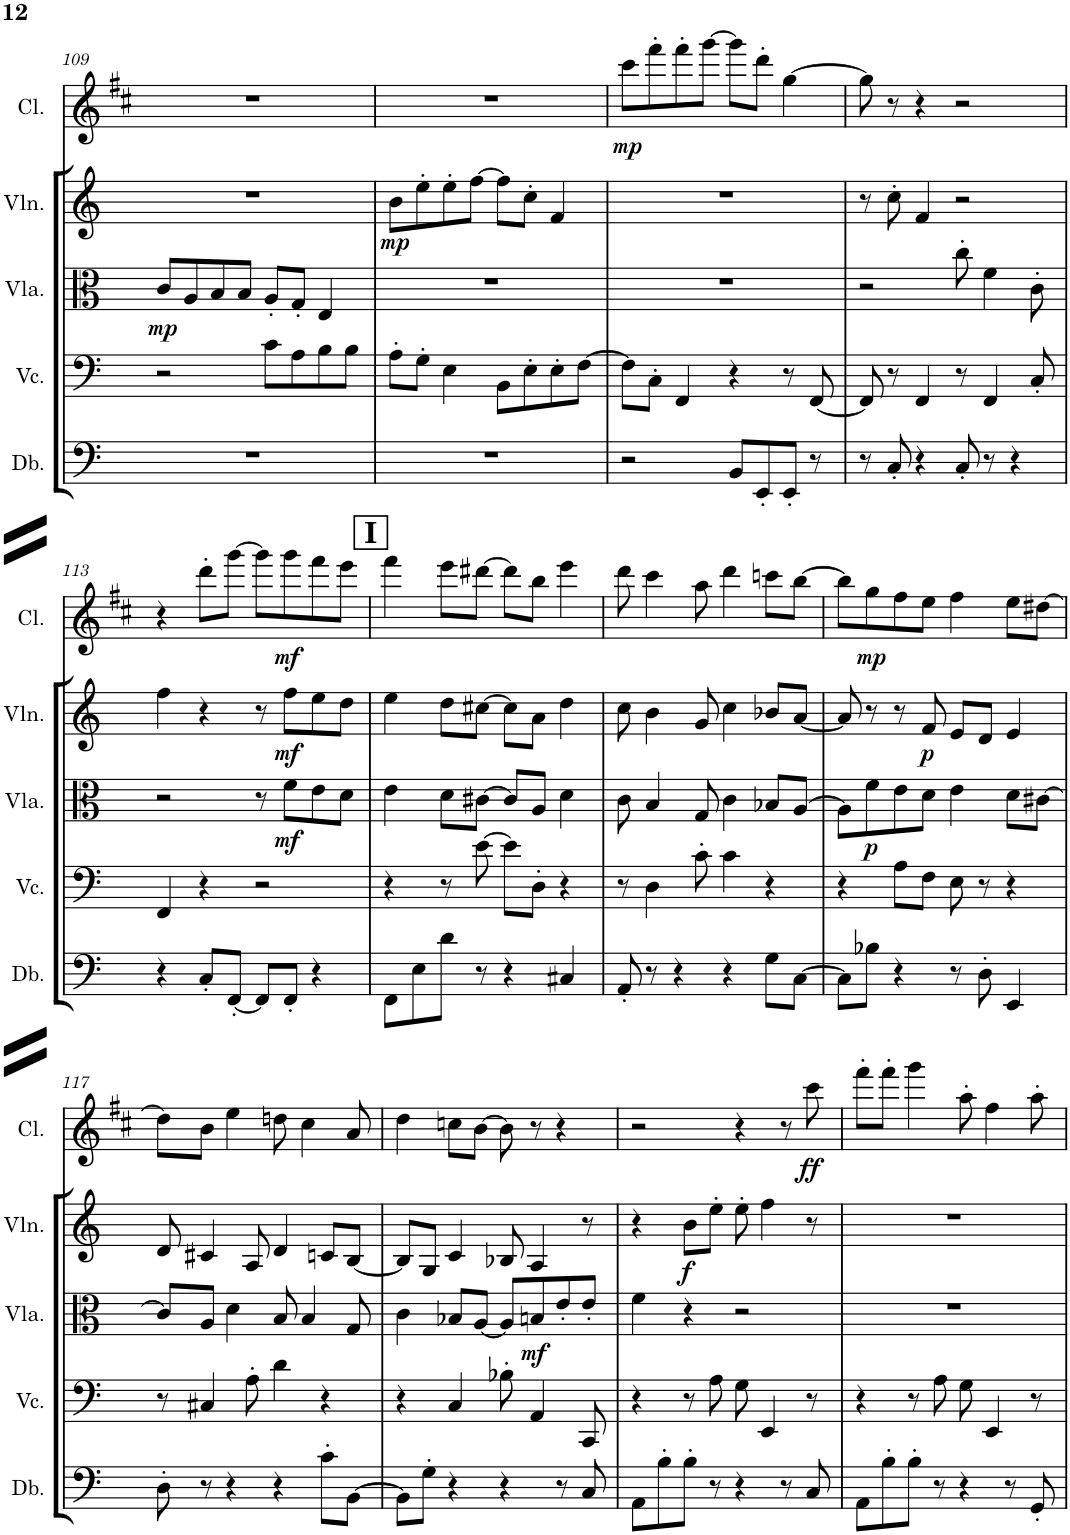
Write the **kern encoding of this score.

**kern	**kern	**kern	**dynam	**kern	**dynam	**kern	**dynam
*part5	*part4	*part3	*part3	*part2	*part2	*part1	*part1
*staff5	*staff4	*staff3	*staff3	*staff2	*staff2	*staff1	*staff1
*I"Double Bass	*I"Violoncello	*I"Viola	*	*I"Violin	*	*I"Bb Clarinet	*
*I'Db.	*I'Vc.	*I'Vla.	*	*I'Vln.	*	*I'Cl.	*
!!LO:PB:g=z
*clefF4	*clefF4	*clefC3	*	*clefG2	*	*clefG2	*
*Trd7c12	*	*	*	*	*	*Trd1c2	*
*k[]	*k[]	*k[]	*	*k[]	*	*k[f#c#]	*
*M4/4	*M4/4	*M4/4	*	*M4/4	*	*M4/4	*
=109	=109	=109	=109	=109	=109	=109	=109
!	!	!	!LO:DY:b	!	!	!	!
1r	2r	8c/L	mp	1r	.	1r	.
.	.	8A/	.	.	.	.	.
.	.	8B/	.	.	.	.	.
.	.	8B/J	.	.	.	.	.
.	8c\L	8A'/L	.	.	.	.	.
.	8A\	8G'/J	.	.	.	.	.
.	8B\	4E/	.	.	.	.	.
.	8B\J	.	.	.	.	.	.
=110	=110	=110	=110	=110	=110	=110	=110
!	!	!	!	!	!LO:DY:b	!	!
1r	8A'\L	1r	.	8b\L	mp	1r	.
.	8G'\J	.	.	8ee'\	.	.	.
.	4E\	.	.	8ee'\	.	.	.
.	.	.	.	[8ff\J	.	.	.
.	8BB\L	.	.	8ff\L]	.	.	.
.	8E'\	.	.	8cc'\J	.	.	.
.	8E'\	.	.	4f/	.	.	.
.	[8F\J	.	.	.	.	.	.
=111	=111	=111	=111	=111	=111	=111	=111
!	!	!	!	!	!	!	!LO:DY:b
2r	8F\L]	1r	.	1r	.	8ccc#\L	mp
.	8C'\J	.	.	.	.	8fff#'\	.
.	4FF/	.	.	.	.	8fff#'\	.
.	.	.	.	.	.	[8ggg\J	.
8BB/L	4r	.	.	.	.	8ggg\L]	.
8EE'/	.	.	.	.	.	8ddd'\J	.
8EE'/J	8r	.	.	.	.	[4gg\	.
8r	[8FF/	.	.	.	.	.	.
=112	=112	=112	=112	=112	=112	=112	=112
8r	8FF/]	2r	.	8r	.	8gg\]	.
8C'/	8r	.	.	8cc'\	.	8r	.
4r	4FF/	.	.	4f/	.	4r	.
8C'/	8r	8cc'\	.	2r	.	2r	.
8r	4FF/	4f\	.	.	.	.	.
4r	.	.	.	.	.	.	.
.	8C'/	8c'\	.	.	.	.	.
!!LO:LB:g=z
=113	=113	=113	=113	=113	=113	=113	=113
4r	4FF/	2r	.	4ff\	.	4r	.
8C'/L	4r	.	.	4r	.	8ddd'\L	.
[8FF'/J	.	.	.	.	.	[8ggg\J	.
8FF/L]	2r	8r	.	8r	.	8ggg\L]	.
!	!	!	!LO:DY:b	!	!LO:DY:b	!	!LO:DY:b
8FF'/J	.	8f\L	mf	8ff\L	mf	8ggg\	mf
4r	.	8e\	.	8ee\	.	8fff#\	.
.	.	8d\J	.	8dd\J	.	8eee\J	.
!!LO:REH:place=s1:a:B:cj:fs=14:t=I
=114	=114	=114	=114	=114	=114	=114	=114
8FF\L	4r	4e\	.	4ee\	.	4fff#\	.
8E\	.	.	.	.	.	.	.
8d\J	8r	8d\L	.	8dd\L	.	8eee\L	.
8r	[8e\	[8c#X\J	.	[8cc#X\J	.	[8ddd#X\J	.
4r	8e\L]	8c#/L]	.	8cc#\L]	.	8ddd#\L]	.
.	8D'\J	8A/J	.	8a\J	.	8bb\J	.
4C#X/	4r	4d\	.	4dd\	.	4eee\	.
=115	=115	=115	=115	=115	=115	=115	=115
8AA'/	8r	8c\	.	8cc\	.	8ddd\	.
8r	4D\	4B/	.	4b\	.	4ccc#\	.
4r	.	.	.	.	.	.	.
.	8c'\	8G/	.	8g/	.	8aa\	.
4r	4c\	4c\	.	4cc\	.	4ddd\	.
8G\L	4r	8B-X/L	.	8b-X/L	.	8cccn\L	.
[8C\J	.	[8A/J	.	[8a/J	.	[8bb\J	.
=116	=116	=116	=116	=116	=116	=116	=116
8C\L]	4r	8A\L]	.	8a/]	.	8bb\L]	.
!	!	!	!LO:DY:b	!	!	!	!LO:DY:b
8B-X\J	.	8f\	p	8r	.	8gg\	mp
4r	8A\L	8e\	.	8r	.	8ff#\	.
!	!	!	!	!	!LO:DY:b	!	!
.	8F\J	8d\J	.	8f/	p	8ee\J	.
8r	8E\	4e\	.	8e/L	.	4ff#\	.
8D'\	8r	.	.	8d/J	.	.	.
4EE/	4r	8d\L	.	4e/	.	8ee\L	.
.	.	[8c#X\J	.	.	.	[8dd#X\J	.
!!LO:LB:g=z
=117	=117	=117	=117	=117	=117	=117	=117
8D'\	8r	8c#/L]	.	8d/	.	8dd#\L]	.
8r	4C#X/	8A/J	.	4c#X/	.	8b\J	.
4r	.	4d\	.	.	.	4ee\	.
.	8A'\	.	.	8A/	.	.	.
4r	4d\	8B/	.	4d/	.	8ddn\	.
.	.	4B/	.	.	.	4cc#\	.
8c'\L	4r	.	.	8cn/L	.	.	.
[8BB\J	.	8G/	.	[8B/J	.	8a/	.
=118	=118	=118	=118	=118	=118	=118	=118
8BB\L]	4r	4c\	.	8B/L]	.	4dd\	.
8G'\J	.	.	.	8G/J	.	.	.
4r	4C/	8B-X/L	.	4c/	.	8ccn\L	.
.	.	[8A/J	.	.	.	[8b\J	.
4r	8B-X'\	8A/L]	.	8B-X/	.	8b\]	.
!	!	!	!LO:DY:b	!	!	!	!
.	4AA/	8Bn/	mf	4A/	.	8r	.
8r	.	8e'/	.	.	.	4r	.
8C/	8CC/	8e'/J	.	8r	.	.	.
=119	=119	=119	=119	=119	=119	=119	=119
8AA\L	4r	4f\	.	4r	.	2r	.
8B'\	.	.	.	.	.	.	.
!	!	!	!	!	!LO:DY:b	!	!
8B'\J	8r	4r	.	8b\L	f	.	.
8r	8A\	.	.	8ee'\J	.	.	.
4r	8G\	2r	.	8ee'\	.	4r	.
.	4EE/	.	.	4ff\	.	.	.
8r	.	.	.	.	.	8r	.
!	!	!	!	!	!	!	!LO:DY:b
8C/	8r	.	.	8r	.	8ccc#\	ff
=120	=120	=120	=120	=120	=120	=120	=120
8AA\L	4r	1r	.	1r	.	8fff#'\L	.
8B'\	.	.	.	.	.	8fff#'\J	.
8B'\J	8r	.	.	.	.	4ggg\	.
8r	8A\	.	.	.	.	.	.
4r	8G\	.	.	.	.	8aa'\	.
.	4EE/	.	.	.	.	4ff#\	.
8r	.	.	.	.	.	.	.
8GG'/	8r	.	.	.	.	8aa'\	.
=	=	=	=	=	=	=	=
*-	*-	*-	*-	*-	*-	*-	*-
